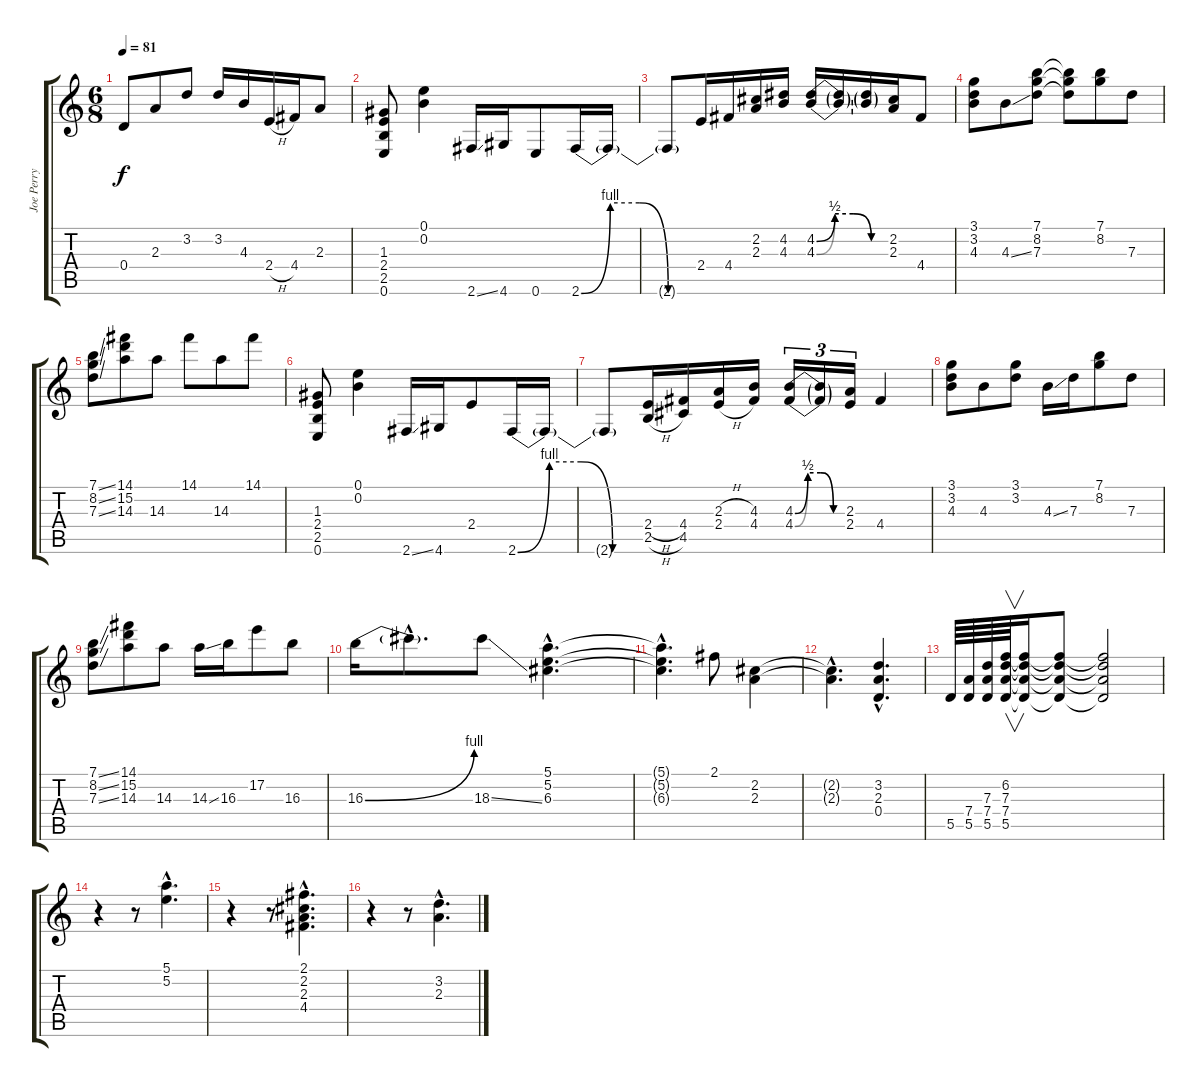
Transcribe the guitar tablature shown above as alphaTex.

\track ("Joe Perry " "Joe Perry ") {instrument electricguitarclean}
\staff {score tabs}
\tuning (E4 B3 G3 D3 A2 E2) {hide}
\ts (6 8)
\tempo 81
\clef g2
\ks c
0.4.8{dy f} 2.3.8 3.2.8 3.2.16 4.3.16 2.4{h}.16 4.4.16 2.3.8 |
(1.3 2.4 2.5 0.6).8 (0.1 0.2).4 2.6{ss}.16 4.6.16 0.6.8 2.6{be (custom 0 0 15 4 30 4 45 0 60 0)}.16 2.6{t}.16 |
2.6{t}.8 2.4.16 4.4.16 (2.2 2.3).16 (4.2 4.3).16 (4.2{be (custom 0 0 15 2 30 2 45 0 60 0)} 4.3{be (custom 0 0 15 2 30 2 45 0 60 0)}).16 (4.2{t} 4.3{t}).16 (4.2{t} 4.3{t}).16 (2.2 2.3).16 4.4.8 |
(3.1 3.2 4.3).8 4.3{ss}.8 (7.1 8.2 7.3).8 (7.1{t} 8.2{t} 7.3{t}).8 (7.1 8.2).8 7.3.8 |
(7.1{ss} 8.2{ss} 7.3{ss}).8 (14.1 15.2 14.3).8 14.3.8 14.1.8 14.3.8 14.1.8 |
(1.3 2.4 2.5 0.6).8 (0.1 0.2).4 2.6{ss}.16 4.6.16 2.4.8 2.6{be (custom 0 0 15 4 30 4 45 0 60 0)}.16 2.6{t}.16 |
2.6{t}.8 (2.4{h} 2.5{h}).16 (4.4 4.5).16 (2.3{h} 2.4{h}).16 (4.3 4.4).16 (4.3{be (custom 0 0 15 2 30 2 45 0 60 0)} 4.4{be (custom 0 0 15 2 30 2 45 0 60 0)}).16{tu (3 2)} (4.3{t} 4.4{t}).16{tu (3 2)} (2.3 2.4).16{tu (3 2)} 4.4.4 |
(3.1 3.2 4.3).8 4.3.8 (3.1 3.2).8 4.3{ss}.16 7.3.16 (7.1 8.2).8 7.3.8 |
(7.1{ss} 8.2{ss} 7.3{ss}).8 (14.1 15.2 14.3).8 14.3.8 14.3{ss}.16 16.3.16 17.2.8 16.3.8 |
16.3{be (bend 0 0 60 4)}.16 16.3{hac t}.8{d} 18.3{ss}.8 (5.1{hac} 5.2{hac} 6.3{hac}).4{d} |
(5.1{hac t} 5.2{hac t} 6.3{hac t}).4{d} 2.1.8 (2.2 2.3).4 |
(2.2{hac t} 2.3{hac t}).4{d} (3.2{hac} 2.3{hac} 0.4{hac}).4{d} |
5.5.64 (7.4 5.5).64 (7.3 7.4 5.5).64 (6.2 7.3 7.4 5.5).64{v} (6.2{t} 7.3{t} 7.4{t} 5.5{t}).16 (6.2{t} 7.3{t} 7.4{t} 5.5{t}).8 (6.2{t} 7.3{t} 7.4{t} 5.5{t}).2 |
r.4 r.8 (5.1{hac} 5.2{hac}).4{d} |
r.4 r.8 (2.1{hac} 2.2{hac} 2.3{hac} 4.4{hac}).4{d} |
r.4 r.8 (3.2{hac} 2.3{hac}).4{d}
